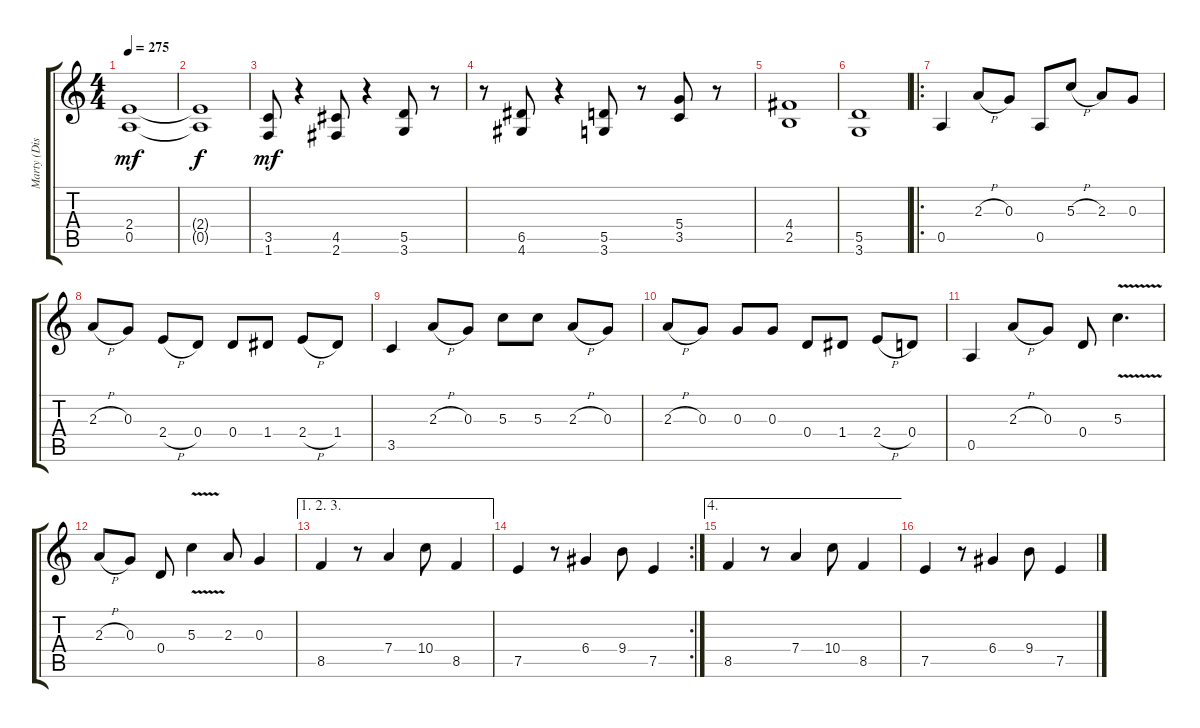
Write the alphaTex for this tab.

\track ("Marty (Disto Gtr)" "Marty (Dis") {instrument distortionguitar}
\staff {score tabs}
\tuning (E4 B3 G3 D3 A2 E2) {hide}
\ts (4 4)
\tempo 275
\clef g2
\ks c
(2.4 0.5).1{dy mf} |
(2.4{t} 0.5{t}).1{dy f} |
(3.5 1.6).8{dy mf} r.4 (4.5 2.6).8 r.4 (5.5 3.6).8 r.8 |
r.8 (6.5 4.6).8 r.4 (5.5 3.6).8 r.8 (5.4 3.5).8 r.8 |
(4.4 2.5).1 |
(5.5 3.6).1 |
\ro
0.5.4 2.3{h}.8 0.3.8 0.5.8 5.3{h}.8 2.3.8 0.3.8 |
2.3{h}.8 0.3.8 2.4{h}.8 0.4.8 0.4.8 1.4.8 2.4{h}.8 1.4.8 |
3.5.4 2.3{h}.8 0.3.8 5.3.8 5.3.8 2.3{h}.8 0.3.8 |
2.3{h}.8 0.3.8 0.3.8 0.3.8 0.4.8 1.4.8 2.4{h}.8 0.4.8 |
0.5.4 2.3{h}.8 0.3.8 0.4.8 5.3{v}.4{d} |
2.3{h}.8 0.3.8 0.4.8 5.3{v}.4 2.3.8 0.3.4 |
\ae (1 2 3)
8.5.4 r.8 7.4.4 10.4.8 8.5.4 |
\rc 2
7.5.4 r.8 6.4.4 9.4.8 7.5.4 |
\ae 4
8.5.4 r.8 7.4.4 10.4.8 8.5.4 |
7.5.4 r.8 6.4.4 9.4.8 7.5.4
